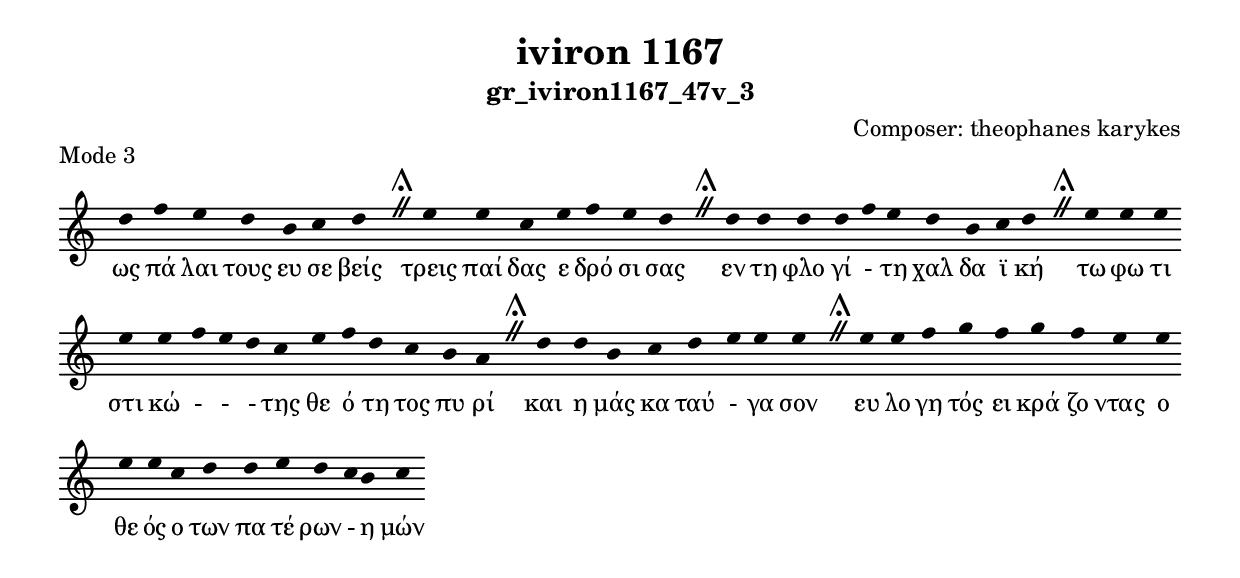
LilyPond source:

\include "gregorian.ly"

	\header {
 	  title = "iviron 1167"
	  subtitle = "gr_iviron1167_47v_3"
	  composer = "Composer: theophanes karykes"
	  piece = "Mode 3"
	}

	chant = {
	  d''4 f''4 e''4 d''4 b'4 c''4 d''4 \divisioMaior
 e''4 e''4 c''4 e''4 f''4 e''4 d''4 \divisioMaior
 d''4 d''4 d''4 d''4 f''4 e''4 d''4 b'4 c''4 d''4 \divisioMaior
 e''4 e''4 e''4 e''4 e''4 f''4 e''4 d''4 c''4 e''4 f''4 d''4 c''4 b'4 a'4 \divisioMaior
 d''4 d''4 b'4 c''4 d''4 e''4 e''4 e''4 \divisioMaior
 e''4 e''4 f''4 g''4 f''4 g''4 f''4 e''4 e''4 e''4 e''4 c''4 d''4 d''4 e''4 d''4 c''4 b'4 c''4\finalis
	}

	verba = \lyricmode {ως πά λαι τους ευ σε βείς 
τρεις παί δας ε δρό σι σας 
εν τη φλο γί - τη χαλ δα ϊ κή 
τω φω τι στι κώ -  -  - της θε ό τη τος πυ ρί 
και η μάς κα ταύ - γα σον 
ευ λο γη τός ει κρά ζο ντας ο θε ός ο των πα τέ ρων - η μών 
	}


	\score {
	  \new Staff <<
	  \new Voice = "melody" \chant
	  \new Lyrics = "one" \lyricsto melody \verba
	  >>
	  \layout {
	    \context {
	      \Staff
	      \remove "Time_signature_engraver"
	      \remove "Bar_engraver"
	    }
	    \context {
	      \Voice
	      \remove "Stem_engraver"
	    }
	  }
	}